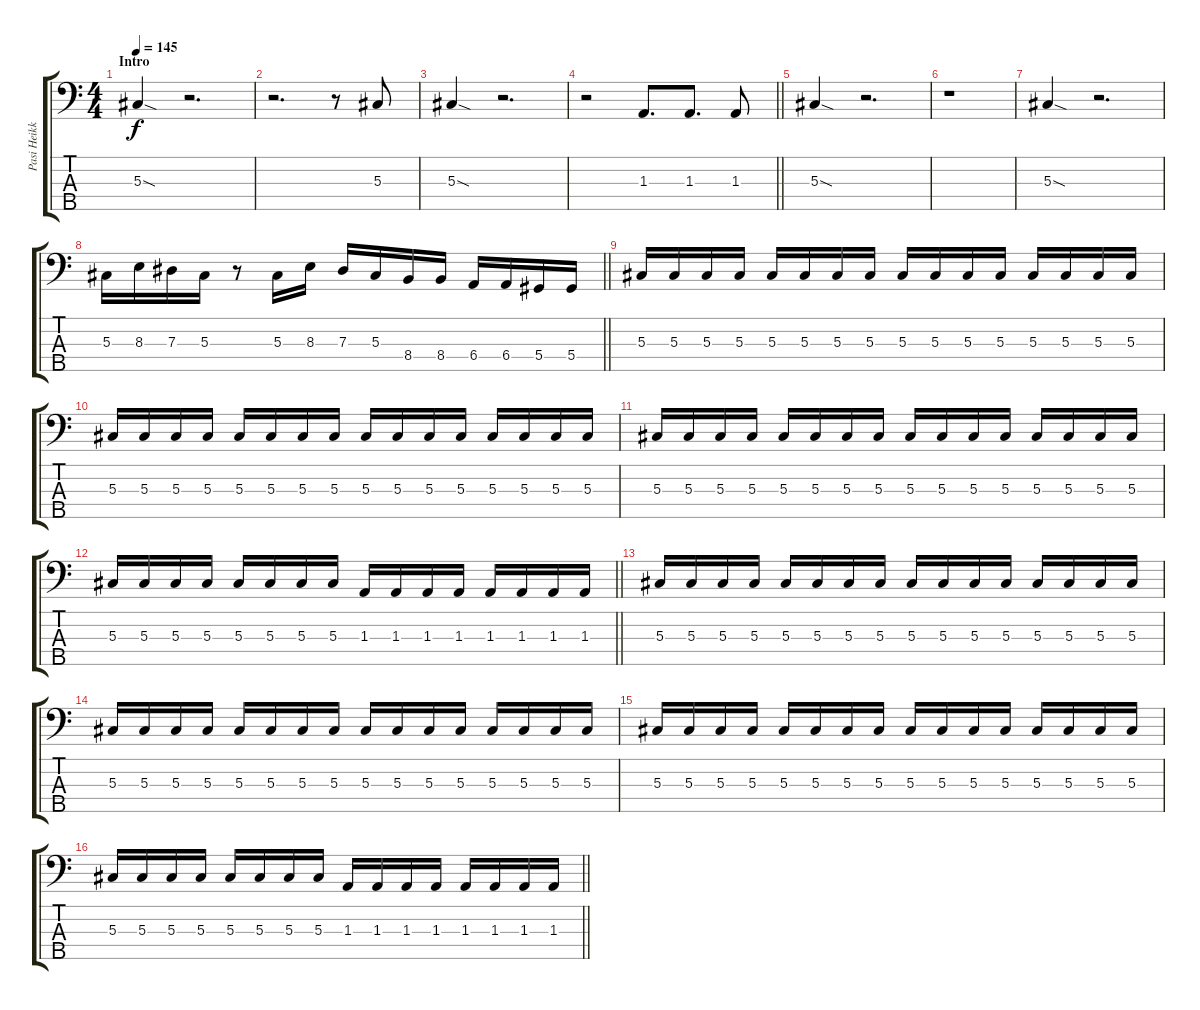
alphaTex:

\track ("Pasi Heikkilä" "Pasi Heikk") {instrument electricbassfinger}
\staff {score tabs}
\tuning (Gb2 Db2 Ab1 Eb1 Bb0) {hide}
\ts (4 4)
\section ("" "Intro")
\tempo 145
\clef f4
\ks c
5.3{sod}.4{dy f instrument electricbassfinger} r.2{d} |
r.2{d} r.8 5.3.8 |
5.3{sod}.4 r.2{d} |
\barLineRight lightlight
r.2 1.3.8{d} 1.3.8{d} 1.3.8 |
5.3{sod}.4 r.2{d} |
r.1 |
5.3{sod}.4 r.2{d} |
\barLineRight lightlight
5.3.16 8.3.16 7.3.16 5.3.16 r.8 5.3.16 8.3.16 7.3.16 5.3.16 8.4.16 8.4.16 6.4.16 6.4.16 5.4.16 5.4.16 |
5.3.16 5.3.16 5.3.16 5.3.16 5.3.16 5.3.16 5.3.16 5.3.16 5.3.16 5.3.16 5.3.16 5.3.16 5.3.16 5.3.16 5.3.16 5.3.16 |
5.3.16 5.3.16 5.3.16 5.3.16 5.3.16 5.3.16 5.3.16 5.3.16 5.3.16 5.3.16 5.3.16 5.3.16 5.3.16 5.3.16 5.3.16 5.3.16 |
5.3.16 5.3.16 5.3.16 5.3.16 5.3.16 5.3.16 5.3.16 5.3.16 5.3.16 5.3.16 5.3.16 5.3.16 5.3.16 5.3.16 5.3.16 5.3.16 |
\barLineRight lightlight
5.3.16 5.3.16 5.3.16 5.3.16 5.3.16 5.3.16 5.3.16 5.3.16 1.3.16 1.3.16 1.3.16 1.3.16 1.3.16 1.3.16 1.3.16 1.3.16 |
5.3.16 5.3.16 5.3.16 5.3.16 5.3.16 5.3.16 5.3.16 5.3.16 5.3.16 5.3.16 5.3.16 5.3.16 5.3.16 5.3.16 5.3.16 5.3.16 |
5.3.16 5.3.16 5.3.16 5.3.16 5.3.16 5.3.16 5.3.16 5.3.16 5.3.16 5.3.16 5.3.16 5.3.16 5.3.16 5.3.16 5.3.16 5.3.16 |
5.3.16 5.3.16 5.3.16 5.3.16 5.3.16 5.3.16 5.3.16 5.3.16 5.3.16 5.3.16 5.3.16 5.3.16 5.3.16 5.3.16 5.3.16 5.3.16 |
\barLineRight lightlight
5.3.16 5.3.16 5.3.16 5.3.16 5.3.16 5.3.16 5.3.16 5.3.16 1.3.16 1.3.16 1.3.16 1.3.16 1.3.16 1.3.16 1.3.16 1.3.16
